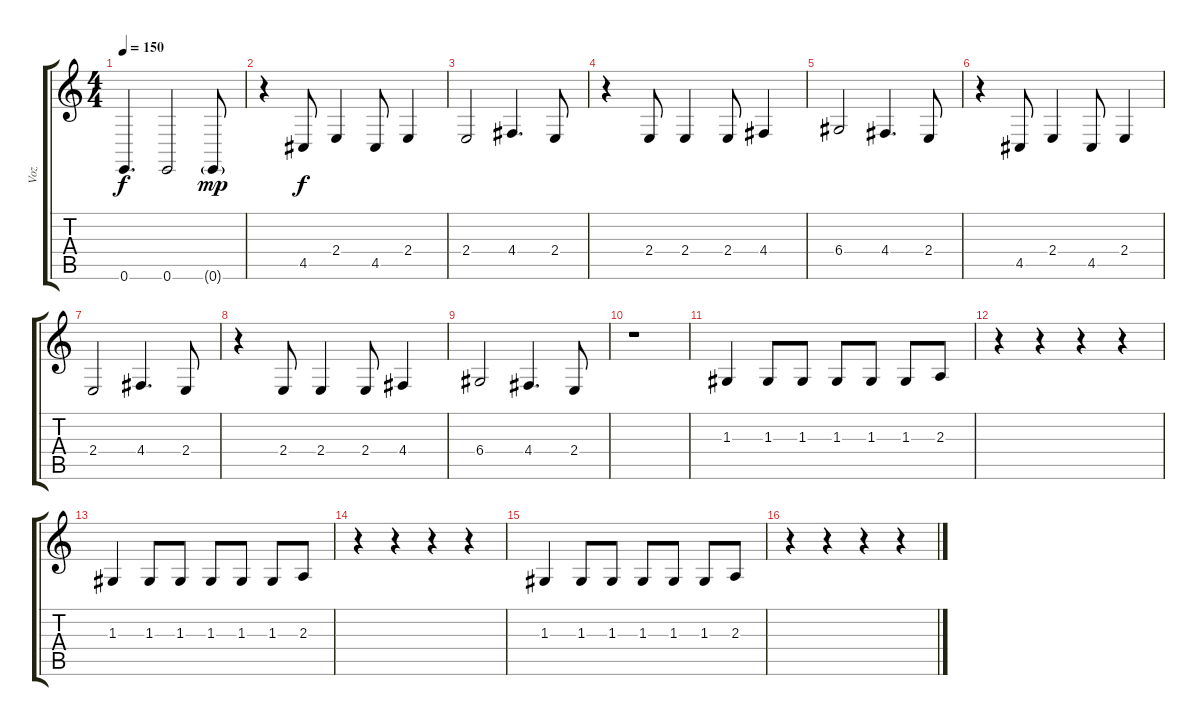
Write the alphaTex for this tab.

\track ("Voz" "Voz") {instrument synthbrass2}
\staff {score tabs}
\tuning (E4 B3 G3 D3 A2 E2) {hide}
\ts (4 4)
\tempo 150
\clef g2
\ks c
0.6.4{d dy f} 0.6.2 0.6{g}.8{dy mp} |
r.4 4.5.8{dy f} 2.4.4 4.5.8 2.4.4 |
2.4.2 4.4.4{d} 2.4.8 |
r.4 2.4.8 2.4.4 2.4.8 4.4.4 |
6.4.2 4.4.4{d} 2.4.8 |
r.4 4.5.8 2.4.4 4.5.8 2.4.4 |
2.4.2 4.4.4{d} 2.4.8 |
r.4 2.4.8 2.4.4 2.4.8 4.4.4 |
6.4.2 4.4.4{d} 2.4.8 |
r.1 |
1.3.4 1.3.8 1.3.8 1.3.8 1.3.8 1.3.8 2.3.8 |
r.4 r.4 r.4 r.4 |
1.3.4 1.3.8 1.3.8 1.3.8 1.3.8 1.3.8 2.3.8 |
r.4 r.4 r.4 r.4 |
1.3.4 1.3.8 1.3.8 1.3.8 1.3.8 1.3.8 2.3.8 |
r.4 r.4 r.4 r.4
